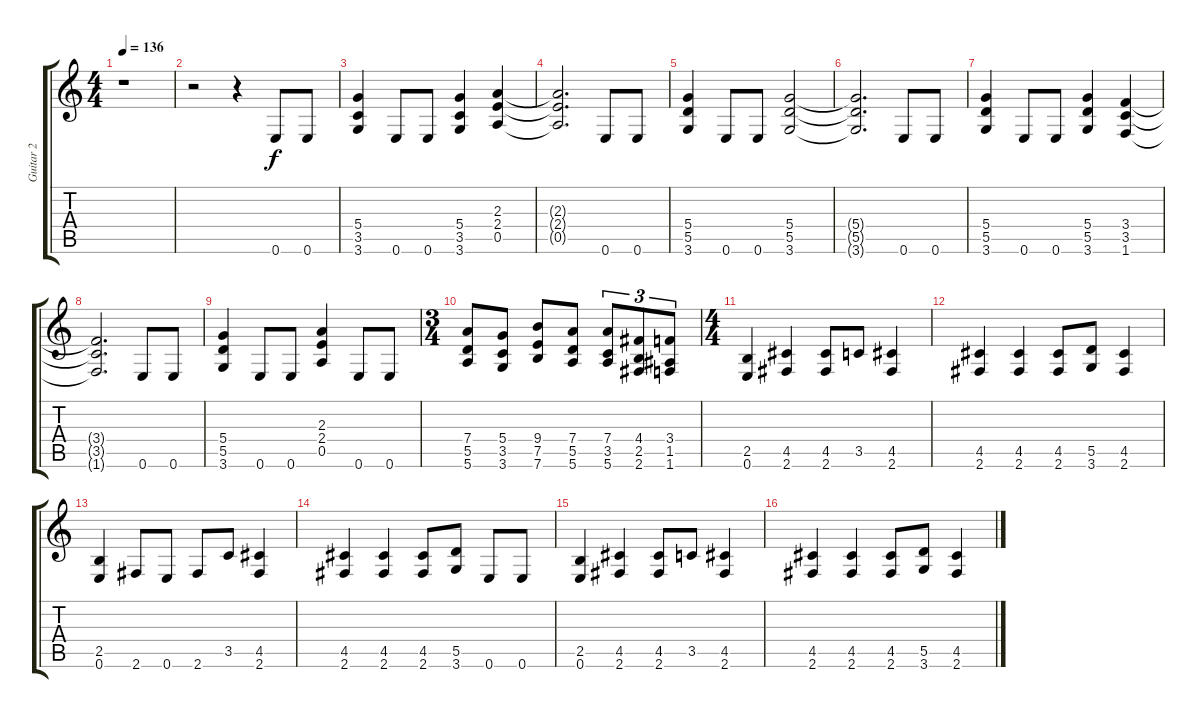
\track ("Guitar 2" "Guitar 2") {instrument distortionguitar}
\staff {score tabs}
\tuning (E4 B3 G3 D3 A2 E2) {hide}
\ts (4 4)
\tempo 136
\clef g2
\ks c
r.1{dy f instrument distortionguitar} |
r.2 r.4 0.6.8 0.6.8 |
(5.4 3.5 3.6).4 0.6.8 0.6.8 (5.4 3.5 3.6).4 (2.3 2.4 0.5).4 |
(2.3{t} 2.4{t} 0.5{t}).2{d} 0.6.8 0.6.8 |
(5.4 5.5 3.6).4 0.6.8 0.6.8 (5.4 5.5 3.6).2 |
(5.4{t} 5.5{t} 3.6{t}).2{d} 0.6.8 0.6.8 |
(5.4 5.5 3.6).4 0.6.8 0.6.8 (5.4 5.5 3.6).4 (3.4 3.5 1.6).4 |
(3.4{t} 3.5{t} 1.6{t}).2{d} 0.6.8 0.6.8 |
(5.4 5.5 3.6).4 0.6.8 0.6.8 (2.3 2.4 0.5).4 0.6.8 0.6.8 |
\ts (3 4)
(7.4 5.5 5.6).8 (5.4 3.5 3.6).8 (9.4 7.5 7.6).8 (7.4 5.5 5.6).8 (7.4 3.5 5.6).8{tu (3 2)} (4.4 2.5 2.6).8{tu (3 2)} (3.4 1.5 1.6).8{tu (3 2)} |
\ts (4 4)
(2.5 0.6).4 (4.5 2.6).4 (4.5 2.6).8 3.5.8 (4.5 2.6).4 |
(4.5 2.6).4 (4.5 2.6).4 (4.5 2.6).8 (5.5 3.6).8 (4.5 2.6).4 |
(2.5 0.6).4 2.6.8 0.6.8 2.6.8 3.5.8 (4.5 2.6).4 |
(4.5 2.6).4 (4.5 2.6).4 (4.5 2.6).8 (5.5 3.6).8 0.6.8 0.6.8 |
(2.5 0.6).4 (4.5 2.6).4 (4.5 2.6).8 3.5.8 (4.5 2.6).4 |
(4.5 2.6).4 (4.5 2.6).4 (4.5 2.6).8 (5.5 3.6).8 (4.5 2.6).4
